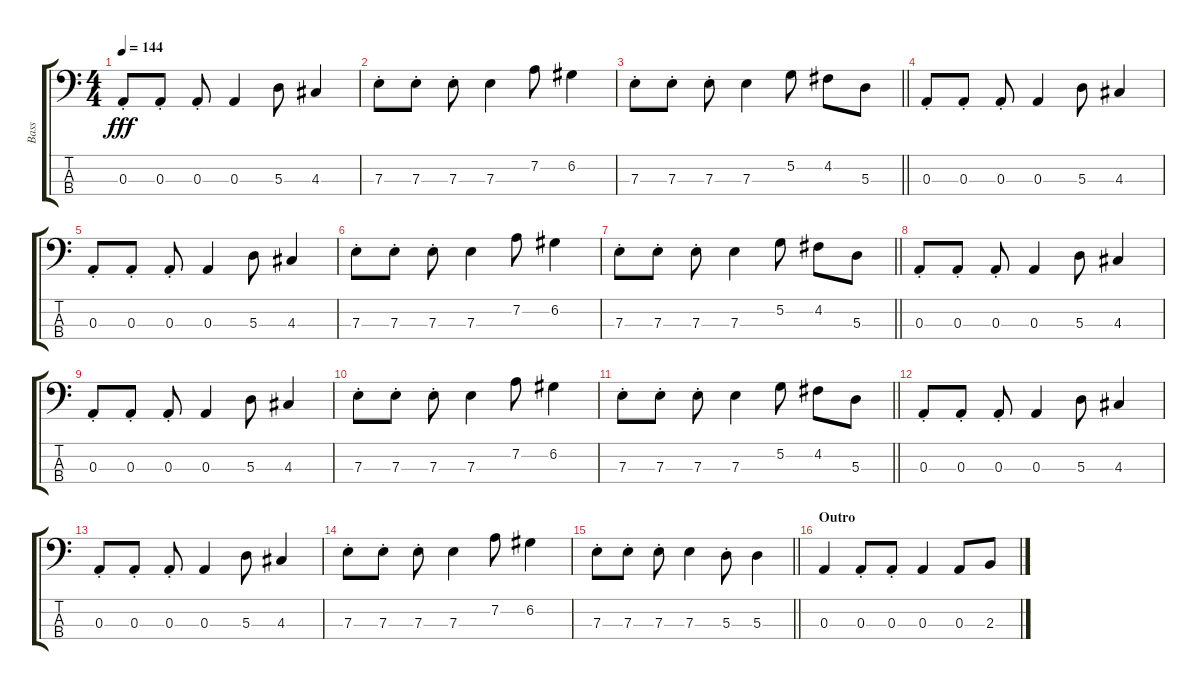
\track ("Bass" "Bass") {instrument fretlessbass}
\staff {score tabs}
\tuning (G2 D2 A1 E1) {hide}
\ts (4 4)
\tempo 144
\clef f4
\ks c
0.3{st}.8{dy fff} 0.3{st}.8 0.3{st}.8 0.3.4 5.3.8 4.3.4 |
7.3{st}.8 7.3{st}.8 7.3{st}.8 7.3.4 7.2.8 6.2.4 |
\barLineRight lightlight
7.3{st}.8 7.3{st}.8 7.3{st}.8 7.3.4 5.2.8 4.2.8 5.3.8 |
0.3{st}.8 0.3{st}.8 0.3{st}.8 0.3.4 5.3.8 4.3.4 |
0.3{st}.8 0.3{st}.8 0.3{st}.8 0.3.4 5.3.8 4.3.4 |
7.3{st}.8 7.3{st}.8 7.3{st}.8 7.3.4 7.2.8 6.2.4 |
\barLineRight lightlight
7.3{st}.8 7.3{st}.8 7.3{st}.8 7.3.4 5.2.8 4.2.8 5.3.8 |
0.3{st}.8 0.3{st}.8 0.3{st}.8 0.3.4 5.3.8 4.3.4 |
0.3{st}.8 0.3{st}.8 0.3{st}.8 0.3.4 5.3.8 4.3.4 |
7.3{st}.8 7.3{st}.8 7.3{st}.8 7.3.4 7.2.8 6.2.4 |
\barLineRight lightlight
7.3{st}.8 7.3{st}.8 7.3{st}.8 7.3.4 5.2.8 4.2.8 5.3.8 |
0.3{st}.8 0.3{st}.8 0.3{st}.8 0.3.4 5.3.8 4.3.4 |
0.3{st}.8 0.3{st}.8 0.3{st}.8 0.3.4 5.3.8 4.3.4 |
7.3{st}.8 7.3{st}.8 7.3{st}.8 7.3.4 7.2.8 6.2.4 |
\barLineRight lightlight
7.3{st}.8 7.3{st}.8 7.3{st}.8 7.3.4 5.3{st}.8 5.3.4 |
\section ("" "Outro")
0.3.4 0.3{st}.8 0.3{st}.8 0.3.4 0.3.8 2.3.8
